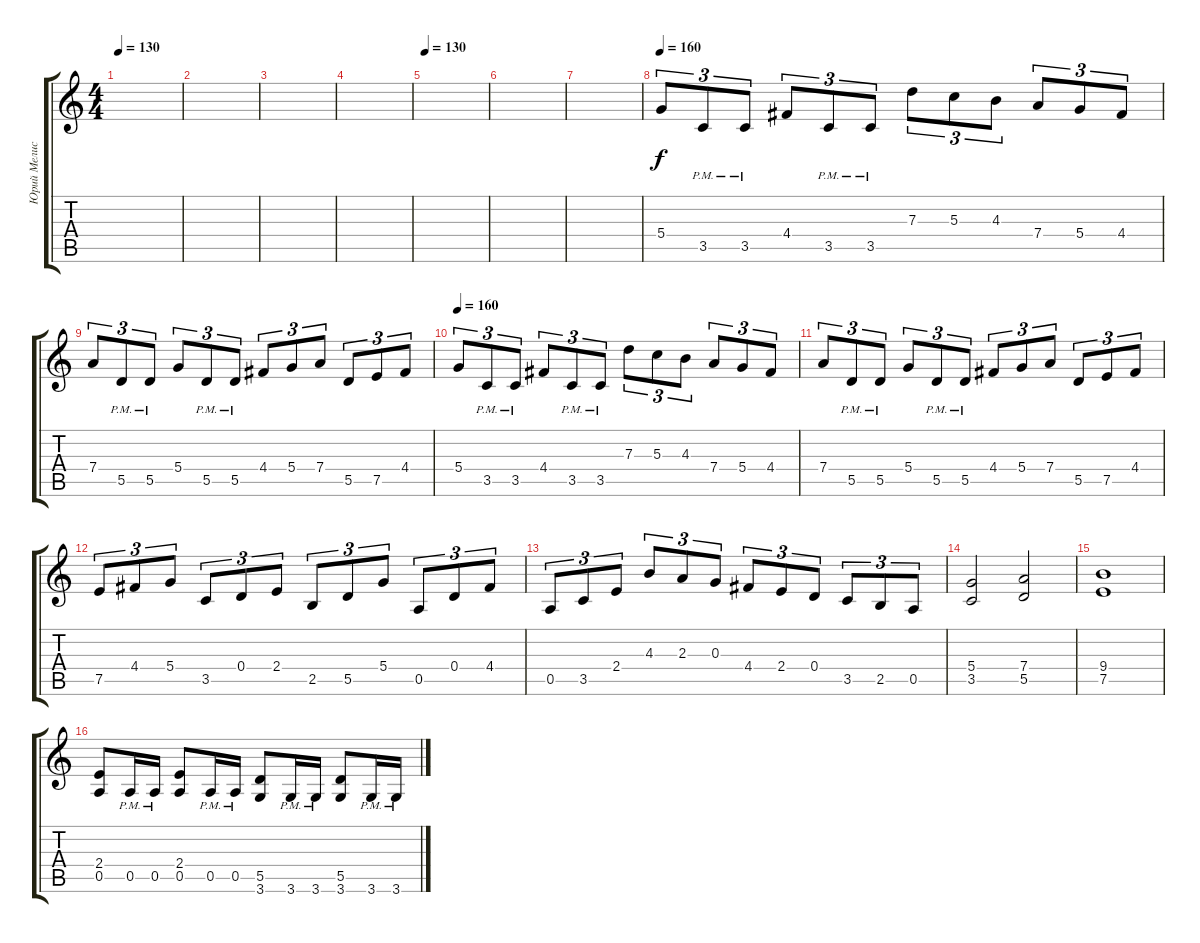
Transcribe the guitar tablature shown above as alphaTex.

\track ("Юрий Мелисов" "Юрий Мелис") {instrument distortionguitar}
\staff {score tabs}
\tuning (E4 B3 G3 D3 A2 E2) {hide}
\ts (4 4)
\tempo 130
\clef g2
\ks c
|
|
|
|
\tempo 130
|
|
|
\tempo 160
5.4.8{tu (3 2)} 3.5{pm}.8{tu (3 2)} 3.5{pm}.8{tu (3 2)} 4.4.8{tu (3 2)} 3.5{pm}.8{tu (3 2)} 3.5{pm}.8{tu (3 2)} 7.3.8{tu (3 2)} 5.3.8{tu (3 2)} 4.3.8{tu (3 2)} 7.4.8{tu (3 2)} 5.4.8{tu (3 2)} 4.4.8{tu (3 2)} |
7.4.8{tu (3 2)} 5.5{pm}.8{tu (3 2)} 5.5{pm}.8{tu (3 2)} 5.4.8{tu (3 2)} 5.5{pm}.8{tu (3 2)} 5.5{pm}.8{tu (3 2)} 4.4.8{tu (3 2)} 5.4.8{tu (3 2)} 7.4.8{tu (3 2)} 5.5.8{tu (3 2)} 7.5.8{tu (3 2)} 4.4.8{tu (3 2)} |
\tempo 160
5.4.8{tu (3 2)} 3.5{pm}.8{tu (3 2)} 3.5{pm}.8{tu (3 2)} 4.4.8{tu (3 2)} 3.5{pm}.8{tu (3 2)} 3.5{pm}.8{tu (3 2)} 7.3.8{tu (3 2)} 5.3.8{tu (3 2)} 4.3.8{tu (3 2)} 7.4.8{tu (3 2)} 5.4.8{tu (3 2)} 4.4.8{tu (3 2)} |
7.4.8{tu (3 2)} 5.5{pm}.8{tu (3 2)} 5.5{pm}.8{tu (3 2)} 5.4.8{tu (3 2)} 5.5{pm}.8{tu (3 2)} 5.5{pm}.8{tu (3 2)} 4.4.8{tu (3 2)} 5.4.8{tu (3 2)} 7.4.8{tu (3 2)} 5.5.8{tu (3 2)} 7.5.8{tu (3 2)} 4.4.8{tu (3 2)} |
7.5.8{tu (3 2)} 4.4.8{tu (3 2)} 5.4.8{tu (3 2)} 3.5.8{tu (3 2)} 0.4.8{tu (3 2)} 2.4.8{tu (3 2)} 2.5.8{tu (3 2)} 5.5.8{tu (3 2)} 5.4.8{tu (3 2)} 0.5.8{tu (3 2)} 0.4.8{tu (3 2)} 4.4.8{tu (3 2)} |
0.5.8{tu (3 2)} 3.5.8{tu (3 2)} 2.4.8{tu (3 2)} 4.3.8{tu (3 2)} 2.3.8{tu (3 2)} 0.3.8{tu (3 2)} 4.4.8{tu (3 2)} 2.4.8{tu (3 2)} 0.4.8{tu (3 2)} 3.5.8{tu (3 2)} 2.5.8{tu (3 2)} 0.5.8{tu (3 2)} |
(5.4 3.5).2 (7.4 5.5).2 |
(9.4 7.5).1 |
(2.4 0.5).8 0.5{pm}.16 0.5{pm}.16 (2.4 0.5).8 0.5{pm}.16 0.5{pm}.16 (5.5 3.6).8 3.6{pm}.16 3.6{pm}.16 (5.5 3.6).8 3.6{pm}.16 3.6{pm}.16
